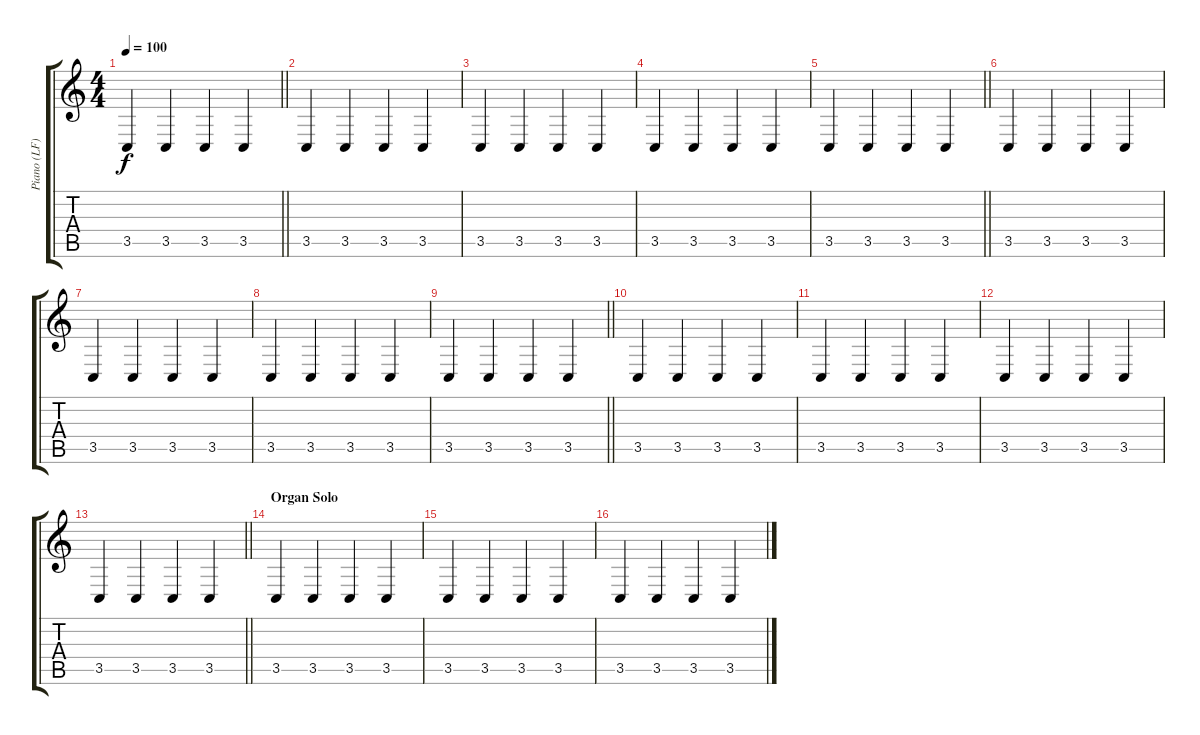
\track ("Piano (LF) Hand" "Piano (LF)") {instrument acousticgrandpiano}
\staff {score tabs}
\tuning (E4 B3 G3 D3 A2 E2) {hide}
\ts (4 4)
\tempo 100
\clef g2
\barLineRight lightlight
\ks c
3.5.4{dy f} 3.5.4 3.5.4 3.5.4 |
3.5.4 3.5.4 3.5.4 3.5.4 |
3.5.4 3.5.4 3.5.4 3.5.4 |
3.5.4 3.5.4 3.5.4 3.5.4 |
\barLineRight lightlight
3.5.4 3.5.4 3.5.4 3.5.4 |
3.5.4 3.5.4 3.5.4 3.5.4 |
3.5.4 3.5.4 3.5.4 3.5.4 |
3.5.4 3.5.4 3.5.4 3.5.4 |
\barLineRight lightlight
3.5.4 3.5.4 3.5.4 3.5.4 |
3.5.4 3.5.4 3.5.4 3.5.4 |
3.5.4 3.5.4 3.5.4 3.5.4 |
3.5.4 3.5.4 3.5.4 3.5.4 |
\barLineRight lightlight
3.5.4 3.5.4 3.5.4 3.5.4 |
\section ("" "Organ Solo")
3.5.4 3.5.4 3.5.4 3.5.4 |
3.5.4 3.5.4 3.5.4 3.5.4 |
3.5.4 3.5.4 3.5.4 3.5.4
